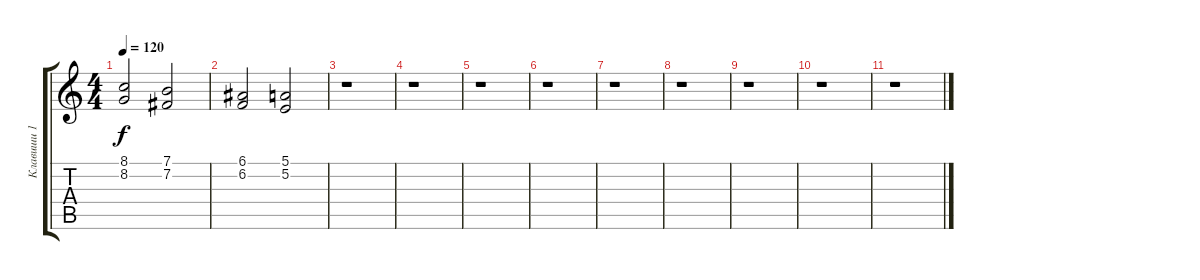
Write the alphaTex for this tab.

\track ("Клавиши 1" "Клавиши 1") {instrument choiraahs}
\staff {score tabs}
\tuning (E4 B3 G3 D3 A2 E2) {hide}
\ts (4 4)
\tempo 120
\clef g2
\ks c
(8.1 8.2).2{dy f} (7.1 7.2).2 |
(6.1 6.2).2 (5.1 5.2).2 |
r.1 |
r.1 |
r.1 |
r.1 |
r.1 |
r.1 |
r.1 |
r.1 |
r.1
